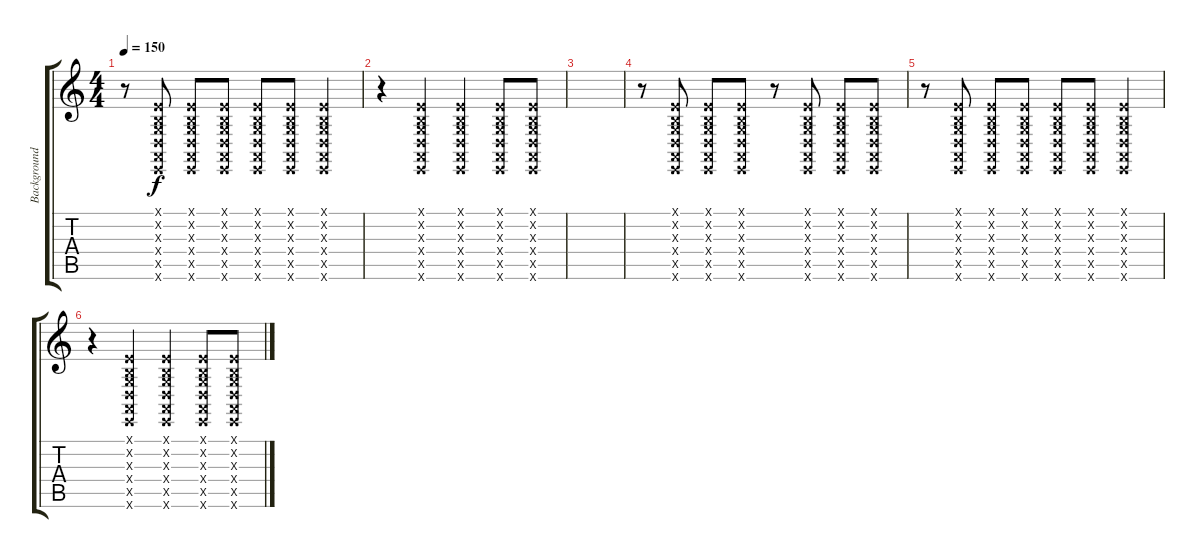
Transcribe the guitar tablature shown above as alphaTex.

\track ("Background: Vocals" "Background") {instrument lead6voice}
\staff {score tabs}
\tuning (E4 B3 G3 D3 A2 E2) {hide}
\ts (4 4)
\tempo 150
\clef g2
\ks c
r.8{dy f} (0.1{x} 0.2{x} 0.3{x} 0.4{x} 0.5{x} 0.6{x}).8 (0.1{x} 0.2{x} 0.3{x} 0.4{x} 0.5{x} 0.6{x}).8 (0.1{x} 0.2{x} 0.3{x} 0.4{x} 0.5{x} 0.6{x}).8 (0.1{x} 0.2{x} 0.3{x} 0.4{x} 0.5{x} 0.6{x}).8 (0.1{x} 0.2{x} 0.3{x} 0.4{x} 0.5{x} 0.6{x}).8 (0.1{x} 0.2{x} 0.3{x} 0.4{x} 0.5{x} 0.6{x}).4 |
r.4 (0.1{x} 0.2{x} 0.3{x} 0.4{x} 0.5{x} 0.6{x}).4 (0.1{x} 0.2{x} 0.3{x} 0.4{x} 0.5{x} 0.6{x}).4 (0.1{x} 0.2{x} 0.3{x} 0.4{x} 0.5{x} 0.6{x}).8 (0.1{x} 0.2{x} 0.3{x} 0.4{x} 0.5{x} 0.6{x}).8 |
|
r.8 (0.1{x} 0.2{x} 0.3{x} 0.4{x} 0.5{x} 0.6{x}).8 (0.1{x} 0.2{x} 0.3{x} 0.4{x} 0.5{x} 0.6{x}).8 (0.1{x} 0.2{x} 0.3{x} 0.4{x} 0.5{x} 0.6{x}).8 r.8 (0.1{x} 0.2{x} 0.3{x} 0.4{x} 0.5{x} 0.6{x}).8 (0.1{x} 0.2{x} 0.3{x} 0.4{x} 0.5{x} 0.6{x}).8 (0.1{x} 0.2{x} 0.3{x} 0.4{x} 0.5{x} 0.6{x}).8 |
r.8 (0.1{x} 0.2{x} 0.3{x} 0.4{x} 0.5{x} 0.6{x}).8 (0.1{x} 0.2{x} 0.3{x} 0.4{x} 0.5{x} 0.6{x}).8 (0.1{x} 0.2{x} 0.3{x} 0.4{x} 0.5{x} 0.6{x}).8 (0.1{x} 0.2{x} 0.3{x} 0.4{x} 0.5{x} 0.6{x}).8 (0.1{x} 0.2{x} 0.3{x} 0.4{x} 0.5{x} 0.6{x}).8 (0.1{x} 0.2{x} 0.3{x} 0.4{x} 0.5{x} 0.6{x}).4 |
r.4 (0.1{x} 0.2{x} 0.3{x} 0.4{x} 0.5{x} 0.6{x}).4 (0.1{x} 0.2{x} 0.3{x} 0.4{x} 0.5{x} 0.6{x}).4 (0.1{x} 0.2{x} 0.3{x} 0.4{x} 0.5{x} 0.6{x}).8 (0.1{x} 0.2{x} 0.3{x} 0.4{x} 0.5{x} 0.6{x}).8
